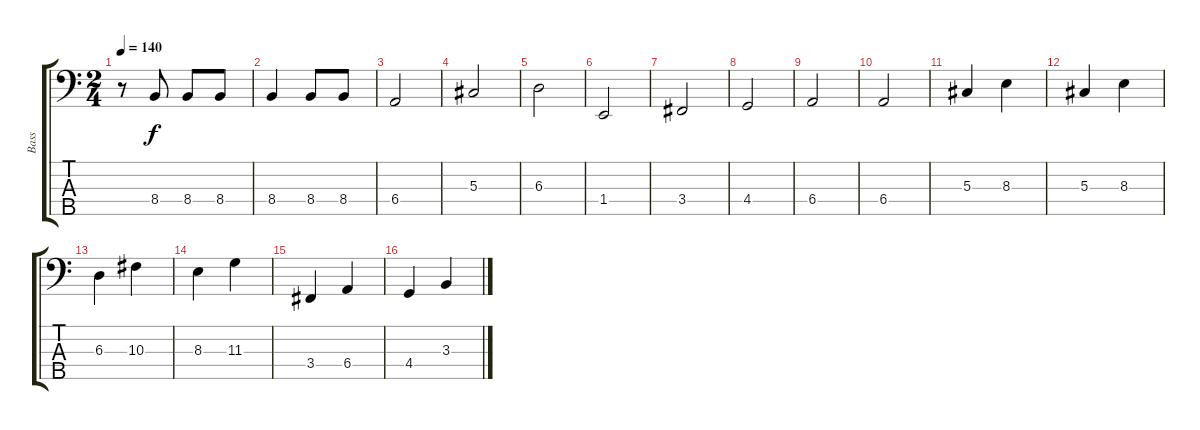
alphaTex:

\track ("Bass" "Bass") {instrument electricbassfinger}
\staff {score tabs}
\tuning (Gb2 Db2 Ab1 Eb1 Bb0) {hide}
\ts (2 4)
\tempo 140
\clef f4
\ks c
r.8{dy f} 8.4.8 8.4.8 8.4.8 |
8.4.4 8.4.8 8.4.8 |
6.4.2 |
5.3.2 |
6.3.2 |
1.4.2 |
3.4.2 |
4.4.2 |
6.4.2 |
6.4.2 |
5.3.4 8.3.4 |
5.3.4 8.3.4 |
6.3.4 10.3.4 |
8.3.4 11.3.4 |
3.4.4 6.4.4 |
4.4.4 3.3.4
